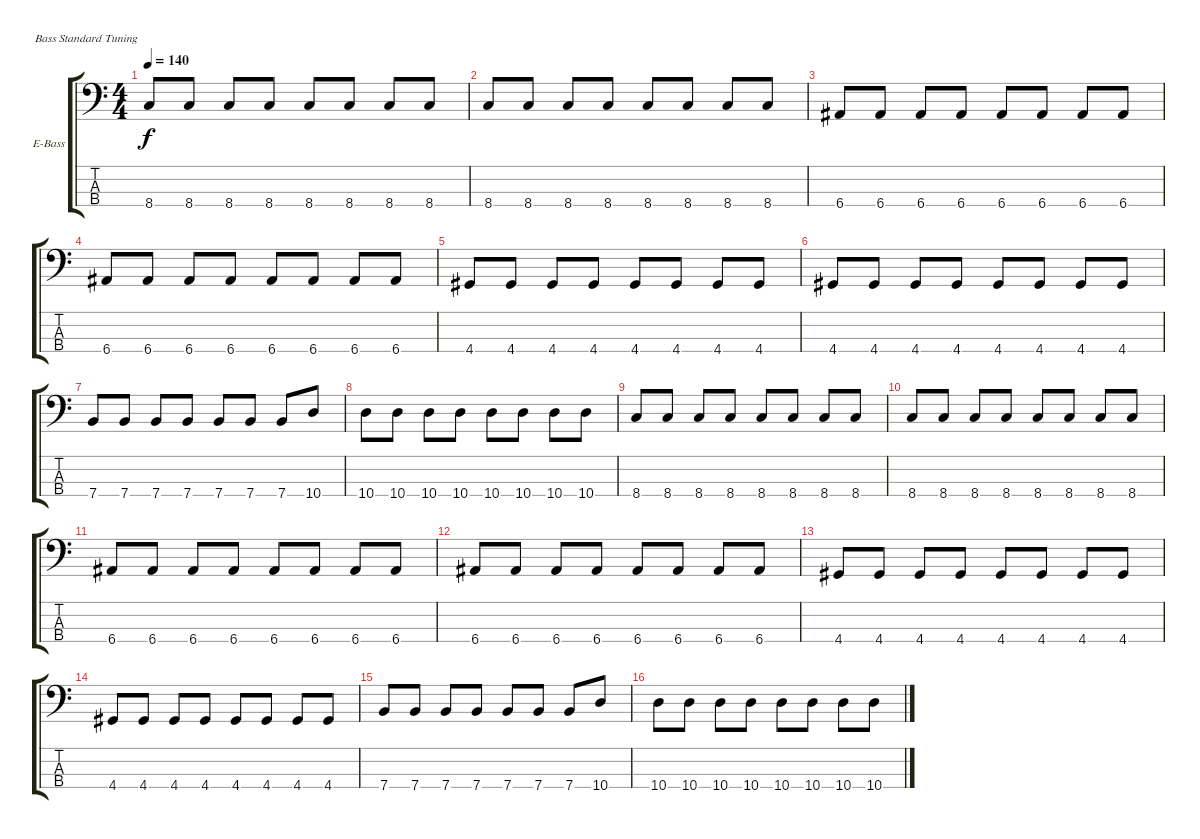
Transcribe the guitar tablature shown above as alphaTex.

\defaultSystemsLayout 4
\bracketExtendMode groupsimilarinstruments
\firstSystemTrackNameOrientation horizontal
\otherSystemsTrackNameOrientation horizontal
\track ("Electric Bass" "E-Bass") {instrument electricbassfinger}
\staff {score tabs}
\tuning (G2 D2 A1 E1)
\ts (4 4)
\tempo 140
\clef f4
\ks c
8.4.8{dy f} 8.4.8 8.4.8 8.4.8 8.4.8 8.4.8 8.4.8 8.4.8 |
8.4.8 8.4.8 8.4.8 8.4.8 8.4.8 8.4.8 8.4.8 8.4.8 |
6.4.8 6.4.8 6.4.8 6.4.8 6.4.8 6.4.8 6.4.8 6.4.8 |
6.4.8 6.4.8 6.4.8 6.4.8 6.4.8 6.4.8 6.4.8 6.4.8 |
4.4.8 4.4.8 4.4.8 4.4.8 4.4.8 4.4.8 4.4.8 4.4.8 |
4.4.8 4.4.8 4.4.8 4.4.8 4.4.8 4.4.8 4.4.8 4.4.8 |
7.4.8 7.4.8 7.4.8 7.4.8 7.4.8 7.4.8 7.4.8 10.4.8 |
10.4.8 10.4.8 10.4.8 10.4.8 10.4.8 10.4.8 10.4.8 10.4.8 |
8.4.8 8.4.8 8.4.8 8.4.8 8.4.8 8.4.8 8.4.8 8.4.8 |
8.4.8 8.4.8 8.4.8 8.4.8 8.4.8 8.4.8 8.4.8 8.4.8 |
6.4.8 6.4.8 6.4.8 6.4.8 6.4.8 6.4.8 6.4.8 6.4.8 |
6.4.8 6.4.8 6.4.8 6.4.8 6.4.8 6.4.8 6.4.8 6.4.8 |
4.4.8 4.4.8 4.4.8 4.4.8 4.4.8 4.4.8 4.4.8 4.4.8 |
4.4.8 4.4.8 4.4.8 4.4.8 4.4.8 4.4.8 4.4.8 4.4.8 |
7.4.8 7.4.8 7.4.8 7.4.8 7.4.8 7.4.8 7.4.8 10.4.8 |
10.4.8 10.4.8 10.4.8 10.4.8 10.4.8 10.4.8 10.4.8 10.4.8
